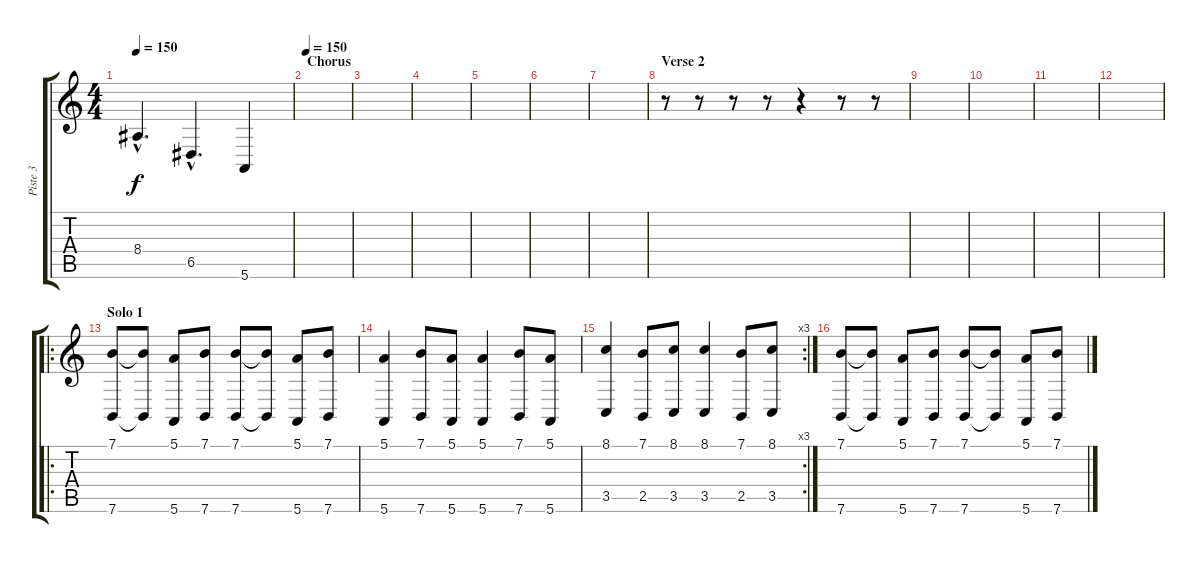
\track ("Piste 3" "Piste 3") {instrument stringensemble1}
\staff {score tabs}
\tuning (E4 B3 G3 D3 A2 E2) {hide}
\ts (4 4)
\tempo 150
\clef g2
\ks c
8.4{hac}.4{d dy f} 6.5{hac}.4{d} 5.6.4 |
\section ("" "Chorus")
\tempo 150
|
|
|
|
|
|
\section ("" "Verse 2")
r.8 r.8 r.8 r.8 r.4 r.8 r.8 |
|
|
|
|
\ro
\section ("" "Solo 1")
(7.1 7.6).8{volume 13 instrument stringensemble1} (7.1{t} 7.6{t}).8 (5.1 5.6).8 (7.1 7.6).8 (7.1 7.6).8 (7.1{t} 7.6{t}).8 (5.1 5.6).8 (7.1 7.6).8 |
(5.1 5.6).4 (7.1 7.6).8 (5.1 5.6).8 (5.1 5.6).4 (7.1 7.6).8 (5.1 5.6).8 |
\rc 3
(8.1 3.5).4 (7.1 2.5).8 (8.1 3.5).8 (8.1 3.5).4 (7.1 2.5).8 (8.1 3.5).8 |
(7.1 7.6).8{volume 13 instrument stringensemble1} (7.1{t} 7.6{t}).8 (5.1 5.6).8 (7.1 7.6).8 (7.1 7.6).8 (7.1{t} 7.6{t}).8 (5.1 5.6).8 (7.1 7.6).8
